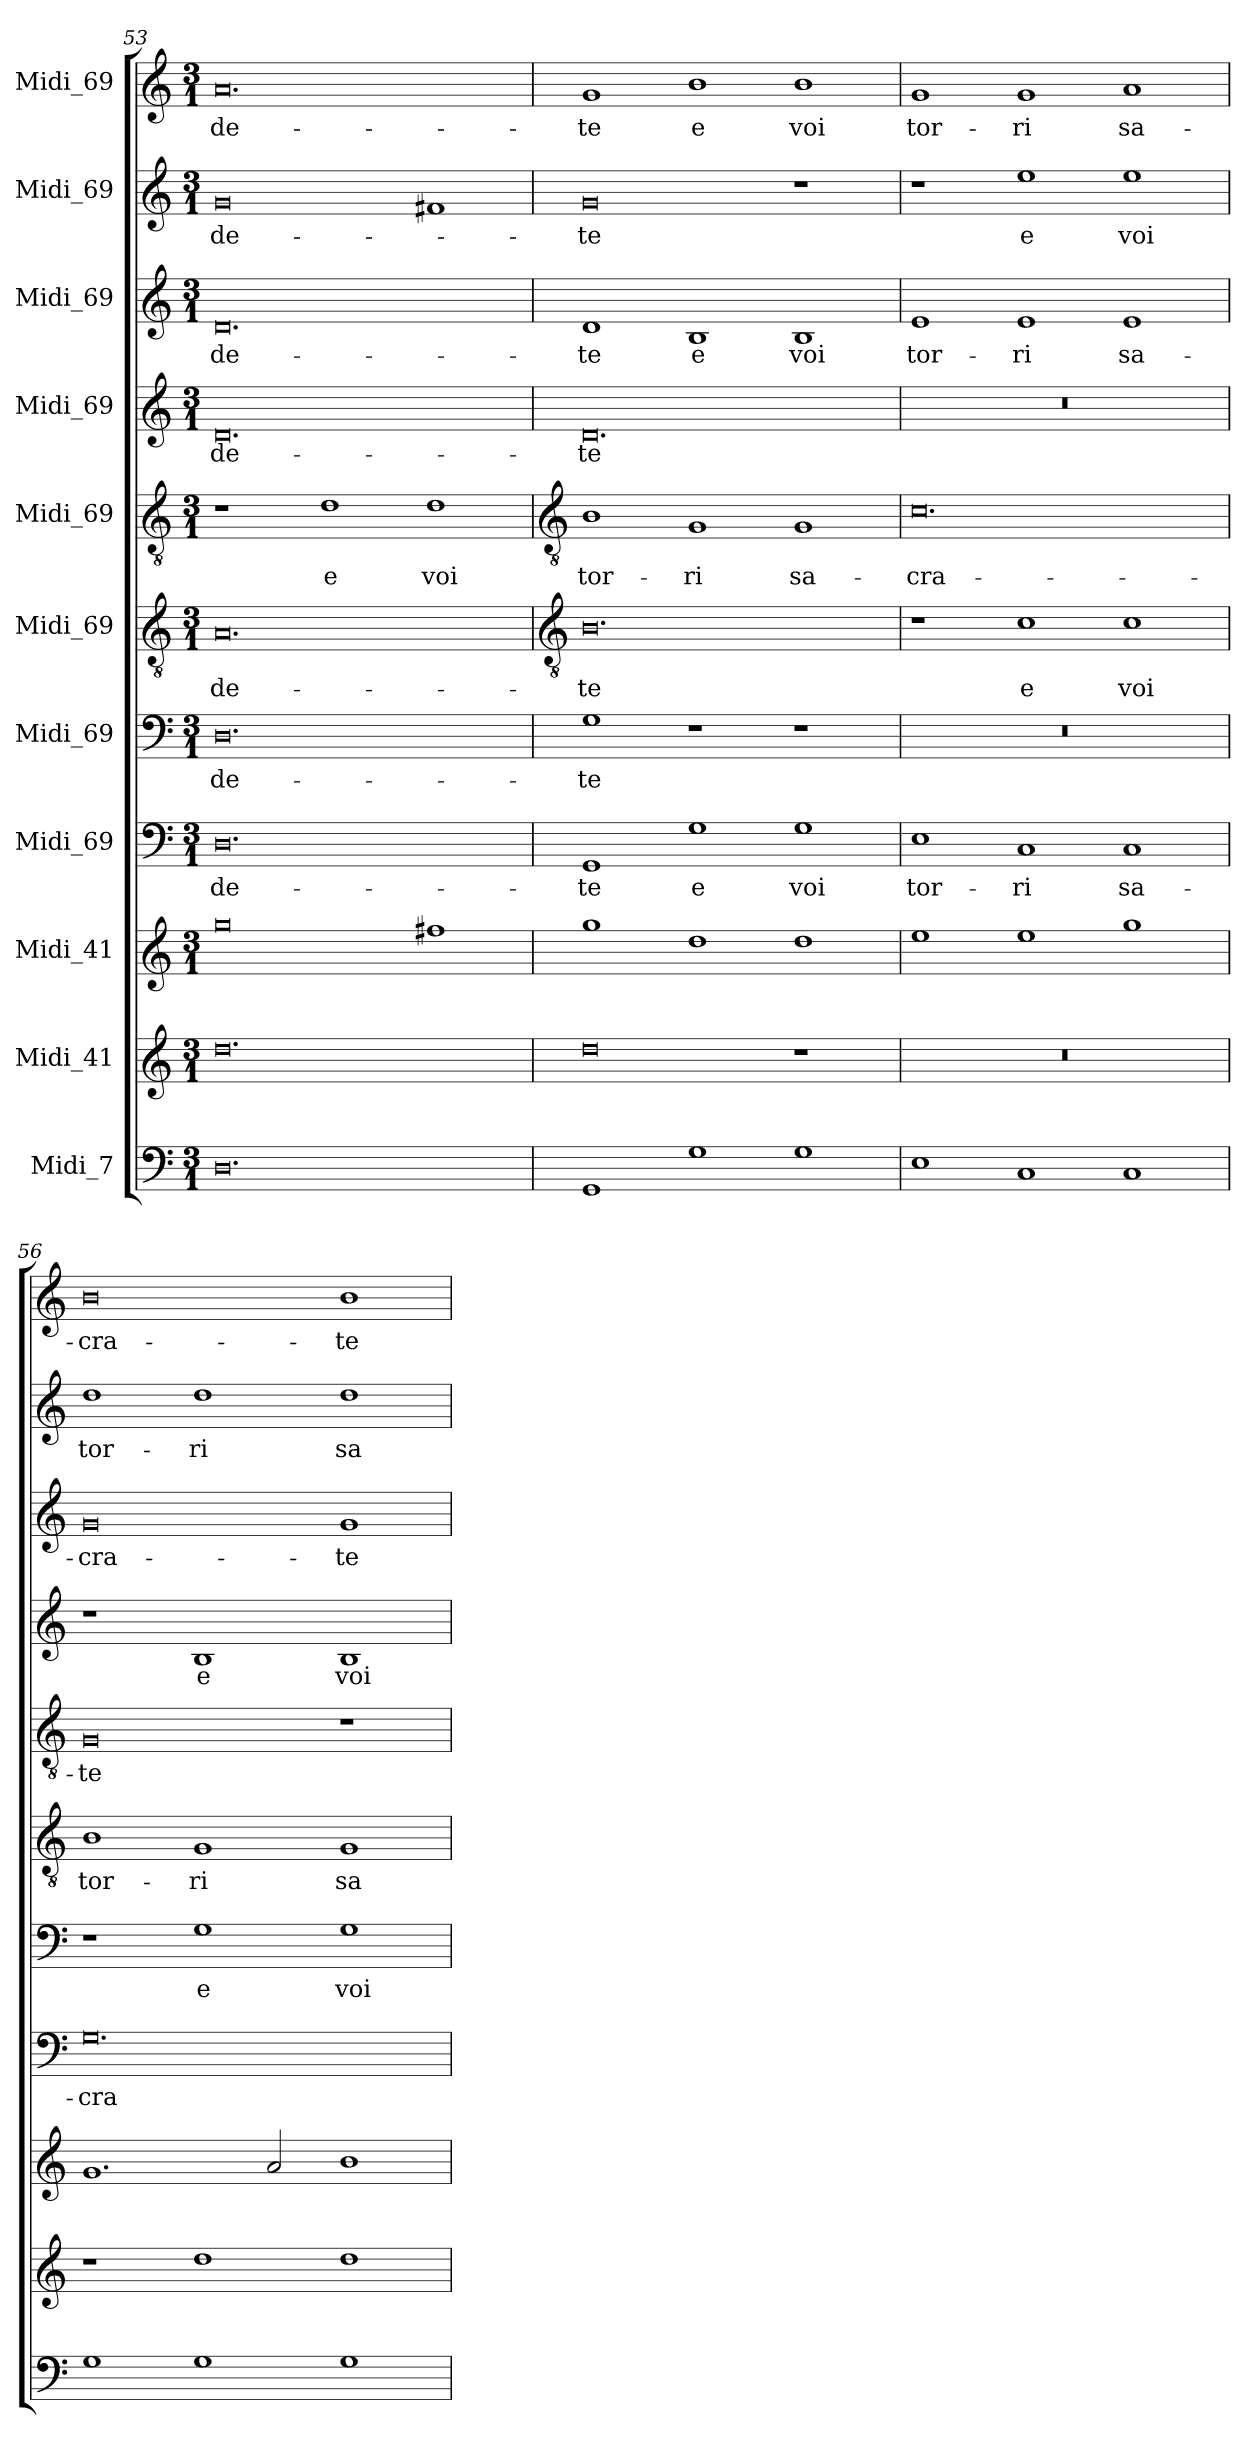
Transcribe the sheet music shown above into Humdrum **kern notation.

**kern	**kern	**kern	**kern	**text	**kern	**text	**kern	**text	**kern	**text	**kern	**text	**kern	**text	**kern	**text	**kern	**text
*part11	*part10	*part9	*part8	*part8	*part7	*part7	*part6	*part6	*part5	*part5	*part4	*part4	*part3	*part3	*part2	*part2	*part1	*part1
*staff11	*staff10	*staff9	*staff8	*staff8	*staff7	*staff7	*staff6	*staff6	*staff5	*staff5	*staff4	*staff4	*staff3	*staff3	*staff2	*staff2	*staff1	*staff1
*I"Midi_7	*I"Midi_41	*I"Midi_41	*I"Midi_69	*	*I"Midi_69	*	*I"Midi_69	*	*I"Midi_69	*	*I"Midi_69	*	*I"Midi_69	*	*I"Midi_69	*	*I"Midi_69	*
*clefF4	*clefG2	*clefG2	*clefF4	*	*clefF4	*	*clefGv2	*	*clefGv2	*	*clefG2	*	*clefG2	*	*clefG2	*	*clefG2	*
*k[]	*k[]	*k[]	*k[]	*	*k[]	*	*k[]	*	*k[]	*	*k[]	*	*k[]	*	*k[]	*	*k[]	*
*C:	*C:	*C:	*C:	*	*C:	*	*C:	*	*C:	*	*C:	*	*C:	*	*C:	*	*C:	*
*M3/1	*M3/1	*M3/1	*M3/1	*	*M3/1	*	*M3/1	*	*M3/1	*	*M3/1	*	*M3/1	*	*M3/1	*	*M3/1	*
=53	=53	=53	=53	=53	=53	=53	=53	=53	=53	=53	=53	=53	=53	=53	=53	=53	=53	=53
!	!	!	!	!LO:LY:b	!	!LO:LY:b	!	!LO:LY:b	!	!	!	!LO:LY:b	!	!LO:LY:b	!	!LO:LY:b	!	!LO:LY:b
0.D	0.dd	0gg	0.D	-de-	0.D	-de-	0.A	-de-	1r	.	0.d	-de-	0.d	-de-	0g	-de-	0.a	-de-
!	!	!	!	!	!	!	!	!	!	!LO:LY:b	!	!	!	!	!	!	!	!
.	.	.	.	.	.	.	.	.	1d	e	.	.	.	.	.	.	.	.
!	!	!	!	!	!	!	!	!	!	!LO:LY:b	!	!	!	!	!	!	!	!
.	.	1ff#X	.	.	.	.	.	.	1d	voi	.	.	.	.	1f#X	.	.	.
!!LO:LB:g=z
=54	=54	=54	=54	=54	=54	=54	=54	=54	=54	=54	=54	=54	=54	=54	=54	=54	=54	=54
*	*	*	*	*	*	*	*clefGv2	*	*clefGv2	*	*	*	*	*	*	*	*	*
!	!	!	!	!LO:LY:b	!	!LO:LY:b	!	!LO:LY:b	!	!LO:LY:b	!	!LO:LY:b	!	!LO:LY:b	!	!LO:LY:b	!	!LO:LY:b
1GG	0dd	1gg	1GG	-te	1G	-te	0.B	-te	1B	tor-	0.d	-te	1d	-te	0g	-te	1g	-te
!	!	!	!	!LO:LY:b	!	!	!	!	!	!LO:LY:b	!	!	!	!LO:LY:b	!	!	!	!LO:LY:b
1G	.	1dd	1G	e	1r	.	.	.	1G	-ri	.	.	1B	e	.	.	1b	e
!	!	!	!	!LO:LY:b	!	!	!	!	!	!LO:LY:b	!	!	!	!LO:LY:b	!	!	!	!LO:LY:b
1G	1r	1dd	1G	voi	1r	.	.	.	1G	sa-	.	.	1B	voi	1r	.	1b	voi
=55	=55	=55	=55	=55	=55	=55	=55	=55	=55	=55	=55	=55	=55	=55	=55	=55	=55	=55
!	!LO:N:vis=0	!	!	!LO:LY:b	!LO:N:vis=0	!	!	!	!	!LO:LY:b	!LO:N:vis=0	!	!	!LO:LY:b	!	!	!	!LO:LY:b
1E	0.r	1ee	1E	tor-	0.r	.	1r	.	0.c	-cra-	0.r	.	1e	tor-	1r	.	1g	tor-
!	!	!	!	!LO:LY:b	!	!	!	!LO:LY:b	!	!	!	!	!	!LO:LY:b	!	!LO:LY:b	!	!LO:LY:b
1C	.	1ee	1C	-ri	.	.	1c	e	.	.	.	.	1e	-ri	1ee	e	1g	-ri
!	!	!	!	!LO:LY:b	!	!	!	!LO:LY:b	!	!	!	!	!	!LO:LY:b	!	!LO:LY:b	!	!LO:LY:b
1C	.	1gg	1C	sa-	.	.	1c	voi	.	.	.	.	1e	sa-	1ee	voi	1a	sa-
=56	=56	=56	=56	=56	=56	=56	=56	=56	=56	=56	=56	=56	=56	=56	=56	=56	=56	=56
!	!	!	!	!LO:LY:b	!	!	!	!LO:LY:b	!	!LO:LY:b	!	!	!	!LO:LY:b	!	!LO:LY:b	!	!LO:LY:b
1G	1r	1.g	0.G	-cra-	1r	.	1B	tor-	0G	-te	1r	.	0g	-cra-	1dd	tor-	0b	-cra-
!	!	!	!	!	!	!LO:LY:b	!	!LO:LY:b	!	!	!	!LO:LY:b	!	!	!	!LO:LY:b	!	!
1G	1dd	.	.	.	1G	e	1G	-ri	.	.	1B	e	.	.	1dd	-ri	.	.
.	.	2a	.	.	.	.	.	.	.	.	.	.	.	.	.	.	.	.
!	!	!	!	!	!	!LO:LY:b	!	!LO:LY:b	!	!	!	!LO:LY:b	!	!LO:LY:b	!	!LO:LY:b	!	!LO:LY:b
1G	1dd	1b	.	.	1G	voi	1G	sa-	1r	.	1B	voi	1g	-te	1dd	sa-	1b	-te
=	=	=	=	=	=	=	=	=	=	=	=	=	=	=	=	=	=	=
*-	*-	*-	*-	*-	*-	*-	*-	*-	*-	*-	*-	*-	*-	*-	*-	*-	*-	*-
